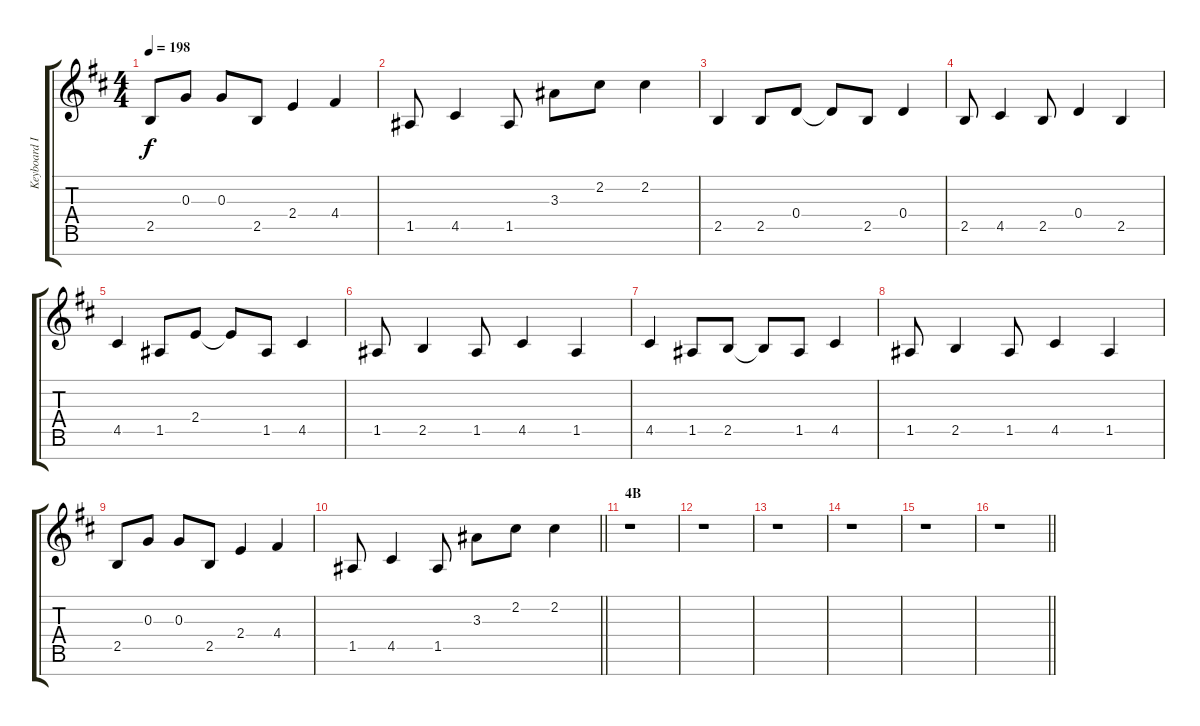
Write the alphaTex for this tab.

\track ("Keyboard I" "Keyboard I") {instrument drawbarorgan}
\staff {score tabs}
\tuning (E5 B4 G4 D4 A3 E3 B2) {hide}
\ts (4 4)
\tempo 198
\clef g2
\ks d
2.5.8{dy f} 0.3.8 0.3.8 2.5.8 2.4.4 4.4.4 |
1.5.8 4.5.4 1.5.8 3.3.8 2.2.8 2.2.4 |
2.5.4 2.5.8 0.4.8 0.4{t}.8 2.5.8 0.4.4 |
2.5.8 4.5.4 2.5.8 0.4.4 2.5.4 |
4.5.4 1.5.8 2.4.8 2.4{t}.8 1.5.8 4.5.4 |
1.5.8 2.5.4 1.5.8 4.5.4 1.5.4 |
4.5.4 1.5.8 2.5.8 2.5{t}.8 1.5.8 4.5.4 |
1.5.8 2.5.4 1.5.8 4.5.4 1.5.4 |
2.5.8 0.3.8 0.3.8 2.5.8 2.4.4 4.4.4 |
\barLineRight lightlight
1.5.8 4.5.4 1.5.8 3.3.8 2.2.8 2.2.4 |
\section ("" "4B")
r.1 |
r.1 |
r.1 |
r.1 |
r.1 |
\barLineRight lightlight
r.1
